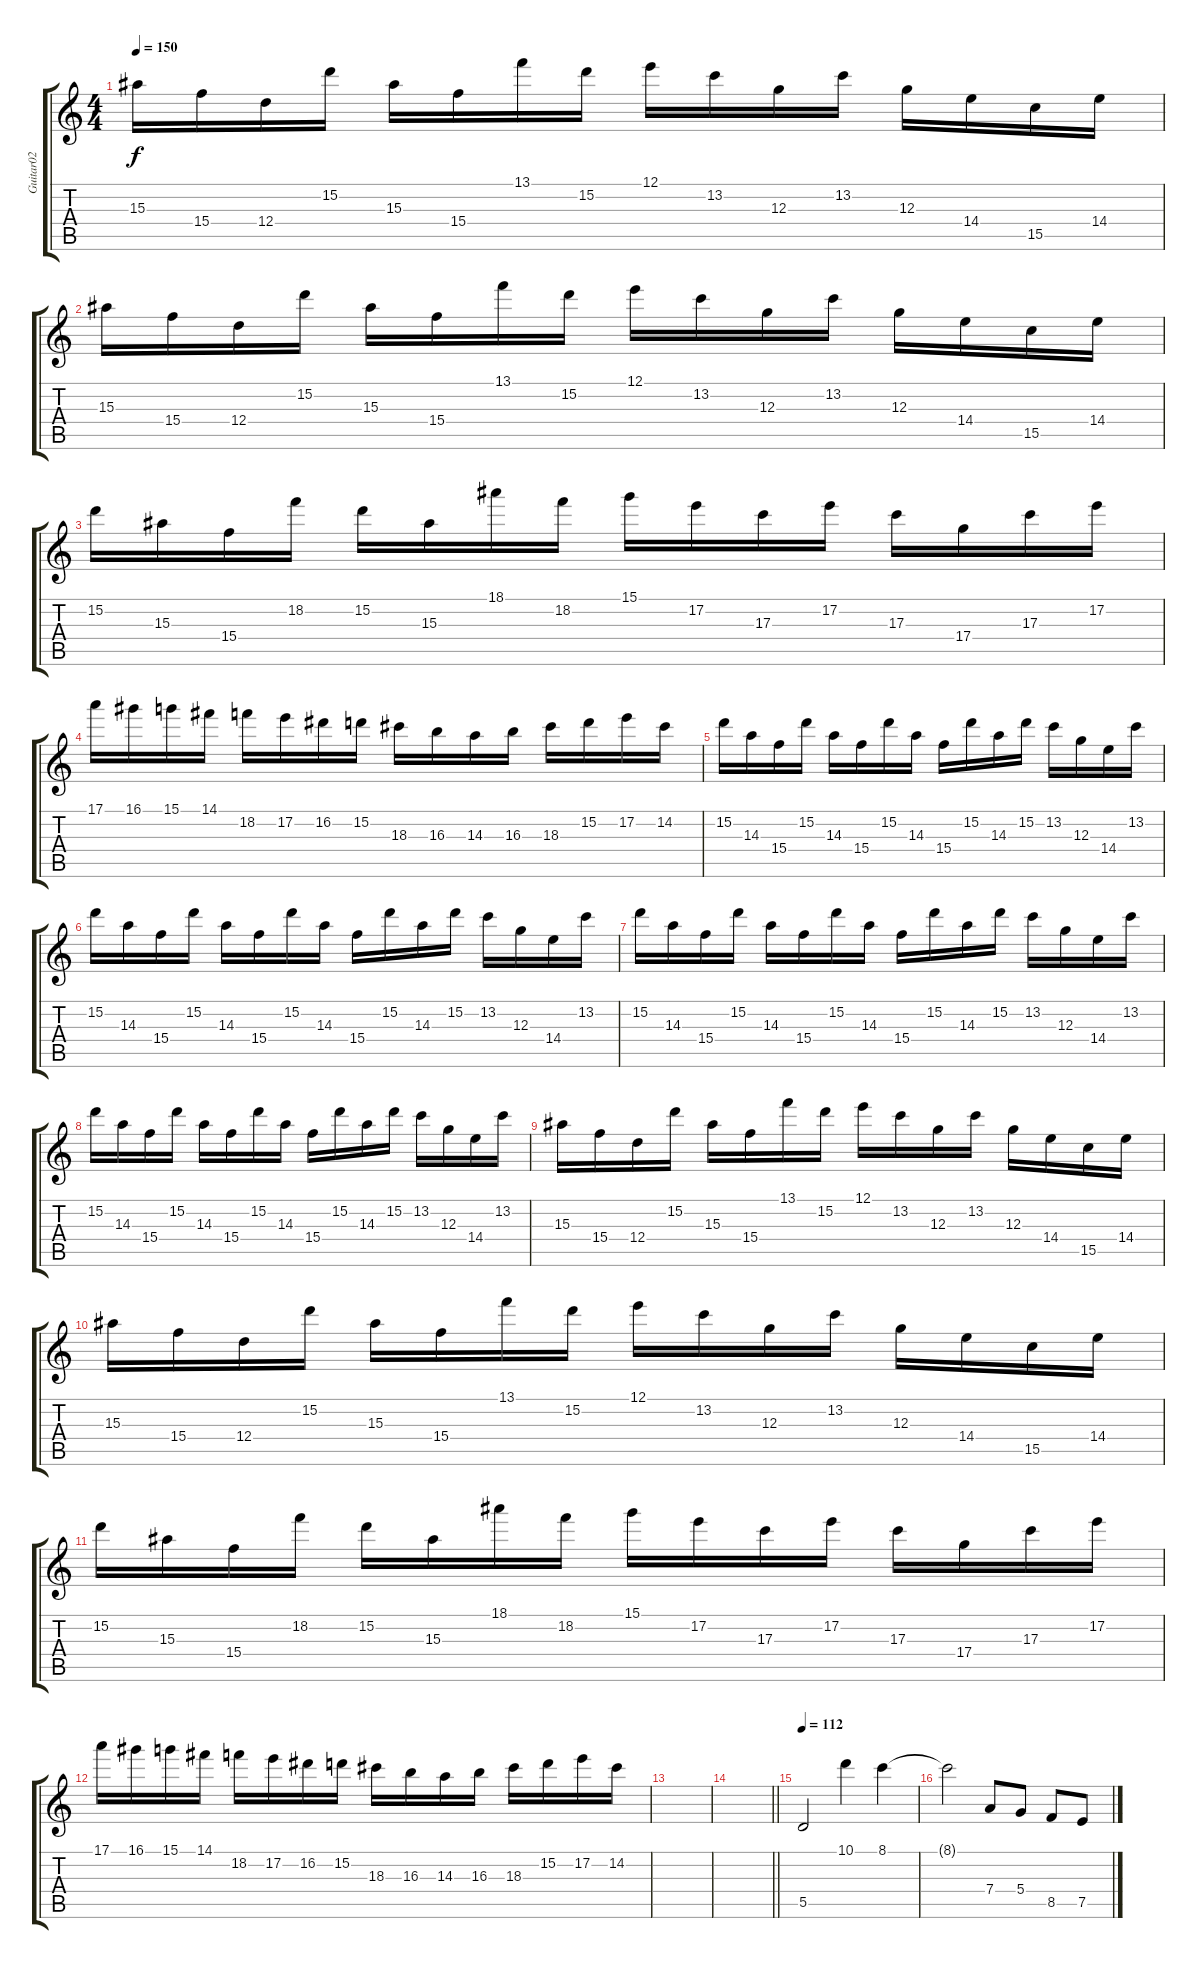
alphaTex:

\track ("Guitar02" "Guitar02") {instrument distortionguitar}
\staff {score tabs}
\tuning (E4 B3 G3 D3 A2 E2) {hide}
\ts (4 4)
\tempo 150
\clef g2
\ks c
15.3.16{dy f} 15.4.16 12.4.16 15.2.16 15.3.16 15.4.16 13.1.16 15.2.16 12.1.16 13.2.16 12.3.16 13.2.16 12.3.16 14.4.16 15.5.16 14.4.16 |
15.3.16 15.4.16 12.4.16 15.2.16 15.3.16 15.4.16 13.1.16 15.2.16 12.1.16 13.2.16 12.3.16 13.2.16 12.3.16 14.4.16 15.5.16 14.4.16 |
15.2.16 15.3.16 15.4.16 18.2.16 15.2.16 15.3.16 18.1.16 18.2.16 15.1.16 17.2.16 17.3.16 17.2.16 17.3.16 17.4.16 17.3.16 17.2.16 |
17.1.16 16.1.16 15.1.16 14.1.16 18.2.16 17.2.16 16.2.16 15.2.16 18.3.16 16.3.16 14.3.16 16.3.16 18.3.16 15.2.16 17.2.16 14.2.16 |
15.2.16 14.3.16 15.4.16 15.2.16 14.3.16 15.4.16 15.2.16 14.3.16 15.4.16 15.2.16 14.3.16 15.2.16 13.2.16 12.3.16 14.4.16 13.2.16 |
15.2.16 14.3.16 15.4.16 15.2.16 14.3.16 15.4.16 15.2.16 14.3.16 15.4.16 15.2.16 14.3.16 15.2.16 13.2.16 12.3.16 14.4.16 13.2.16 |
15.2.16 14.3.16 15.4.16 15.2.16 14.3.16 15.4.16 15.2.16 14.3.16 15.4.16 15.2.16 14.3.16 15.2.16 13.2.16 12.3.16 14.4.16 13.2.16 |
15.2.16 14.3.16 15.4.16 15.2.16 14.3.16 15.4.16 15.2.16 14.3.16 15.4.16 15.2.16 14.3.16 15.2.16 13.2.16 12.3.16 14.4.16 13.2.16 |
15.3.16 15.4.16 12.4.16 15.2.16 15.3.16 15.4.16 13.1.16 15.2.16 12.1.16 13.2.16 12.3.16 13.2.16 12.3.16 14.4.16 15.5.16 14.4.16 |
15.3.16 15.4.16 12.4.16 15.2.16 15.3.16 15.4.16 13.1.16 15.2.16 12.1.16 13.2.16 12.3.16 13.2.16 12.3.16 14.4.16 15.5.16 14.4.16 |
15.2.16{volume 0} 15.3.16 15.4.16 18.2.16 15.2.16 15.3.16 18.1.16 18.2.16 15.1.16 17.2.16 17.3.16 17.2.16 17.3.16 17.4.16 17.3.16 17.2.16 |
17.1.16 16.1.16 15.1.16 14.1.16 18.2.16 17.2.16 16.2.16 15.2.16 18.3.16 16.3.16 14.3.16 16.3.16 18.3.16 15.2.16 17.2.16 14.2.16 |
|
\barLineRight lightlight
|
\section ("" "")
\tempo 112
5.5.2 10.1.4 8.1.4 |
8.1{t}.2 7.4.8 5.4.8 8.5.8 7.5.8
